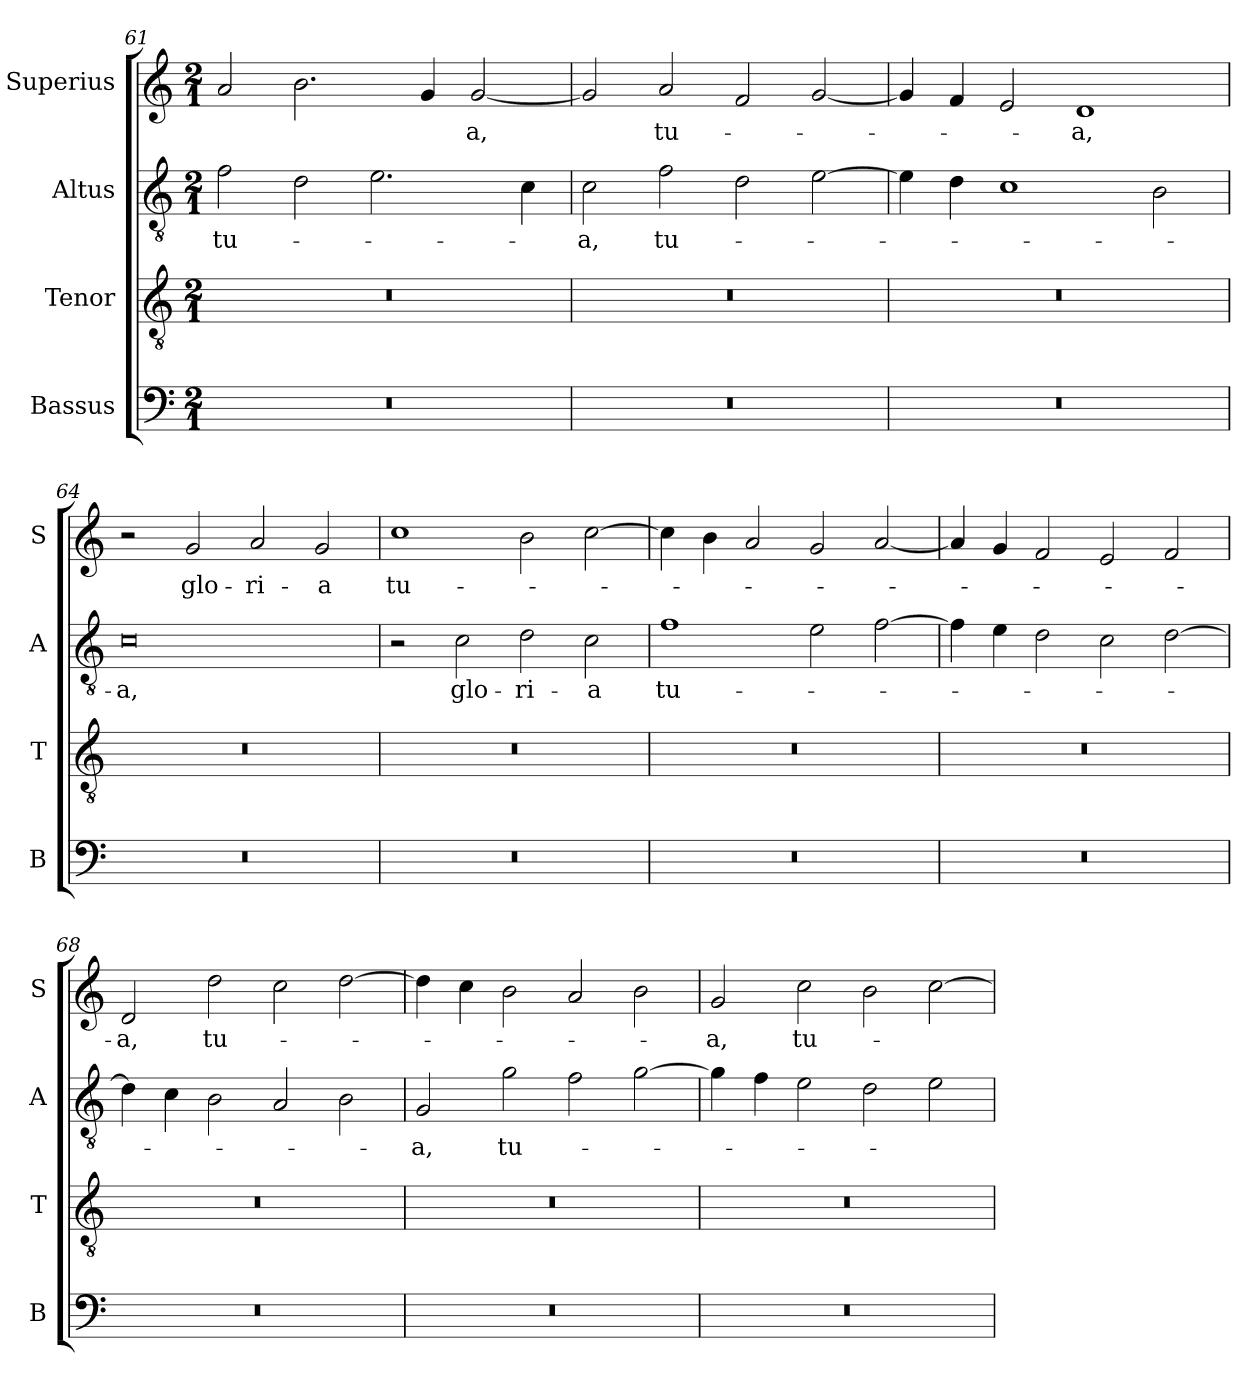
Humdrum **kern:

**kern	**kern	**kern	**text	**kern	**text
*part4	*part3	*part2	*part2	*part1	*part1
*staff4	*staff3	*staff2	*staff2	*staff1	*staff1
*I"Bassus	*I"Tenor	*I"Altus	*	*I"Superius	*
*I'B	*I'T	*I'A	*	*I'S	*
*clefF4	*clefGv2	*clefGv2	*	*clefG2	*
*k[]	*k[]	*k[]	*	*k[]	*
*M2/1	*M2/1	*M2/1	*	*M2/1	*
=61	=61	=61	=61	=61	=61
0r	0r	2f\	tu-	2a/	.
.	.	2d\	.	2.b\	.
.	.	2.e\	.	.	.
.	.	.	.	4g/	.
.	.	.	.	[2g/	-a,
.	.	4c\	.	.	.
=62	=62	=62	=62	=62	=62
0r	0r	2c\	-a,	2g/]	.
.	.	2f\	tu-	2a/	tu-
.	.	2d\	.	2f/	.
.	.	[2e\	.	[2g/	.
=63	=63	=63	=63	=63	=63
0r	0r	4e\]	.	4g/]	.
.	.	4d\	.	4f/	.
.	.	1c	.	2e/	.
.	.	.	.	1d	-a,
.	.	2B\	.	.	.
=64	=64	=64	=64	=64	=64
0r	0r	0c	-a,	2r	.
.	.	.	.	2g/	glo-
.	.	.	.	2a/	-ri-
.	.	.	.	2g/	-a
=65	=65	=65	=65	=65	=65
0r	0r	2r	.	1cc	tu-
.	.	2c\	glo-	.	.
.	.	2d\	-ri-	2b\	.
.	.	2c\	-a	[2cc\	.
=66	=66	=66	=66	=66	=66
0r	0r	1f	tu-	4cc\]	.
.	.	.	.	4b\	.
.	.	.	.	2a/	.
.	.	2e\	.	2g/	.
.	.	[2f\	.	[2a/	.
=67	=67	=67	=67	=67	=67
0r	0r	4f\]	.	4a/]	.
.	.	4e\	.	4g/	.
.	.	2d\	.	2f/	.
.	.	2c\	.	2e/	.
.	.	[2d\	.	2f/	.
=68	=68	=68	=68	=68	=68
0r	0r	4d\]	.	2d/	-a,
.	.	4c\	.	.	.
.	.	2B\	.	2dd\	tu-
.	.	2A/	.	2cc\	.
.	.	2B\	.	[2dd\	.
=69	=69	=69	=69	=69	=69
0r	0r	2G/	-a,	4dd\]	.
.	.	.	.	4cc\	.
.	.	2g\	tu-	2b\	.
.	.	2f\	.	2a/	.
.	.	[2g\	.	2b\	.
=70	=70	=70	=70	=70	=70
0r	0r	4g\]	.	2g/	-a,
.	.	4f\	.	.	.
.	.	2e\	.	2cc\	tu-
.	.	2d\	.	2b\	.
.	.	2e\	.	[2cc\	.
=	=	=	=	=	=
*-	*-	*-	*-	*-	*-
